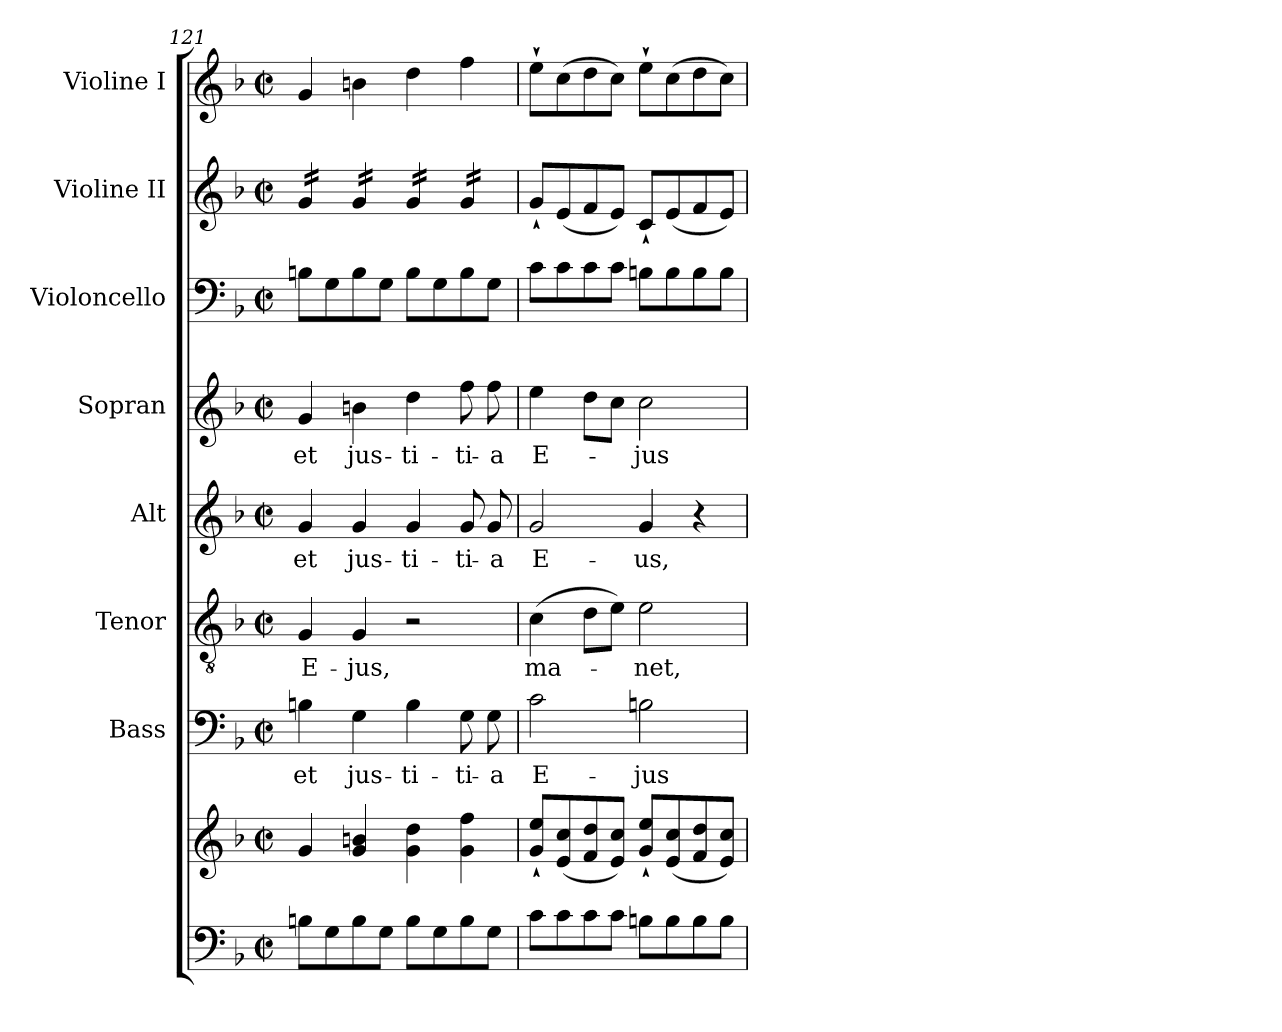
**kern	**kern	**kern	**text	**kern	**text	**kern	**text	**kern	**text	**kern	**kern	**kern
*part8	*part8	*part7	*part7	*part6	*part6	*part5	*part5	*part4	*part4	*part3	*part2	*part1
*staff9	*staff8	*staff7	*staff7	*staff6	*staff6	*staff5	*staff5	*staff4	*staff4	*staff3	*staff2	*staff1
*	*	*I"Bass	*	*I"Tenor	*	*I"Alt	*	*I"Sopran	*	*I"Violoncello	*I"Violine II	*I"Violine I
*	*	*I'B.	*	*I'T.	*	*I'A.	*	*I'S.	*	*I'Vc.	*I'Vl. II	*I'Vl. I
*clefF4	*clefG2	*clefF4	*	*clefGv2	*	*clefG2	*	*clefG2	*	*clefF4	*clefG2	*clefG2
*	*	*	*	*	*	*	*	*	*	*ITrd7c12	*	*
*k[b-]	*k[b-]	*k[b-]	*	*k[b-]	*	*k[b-]	*	*k[b-]	*	*k[b-]	*k[b-]	*k[b-]
*F:	*F:	*F:	*	*F:	*	*F:	*	*F:	*	*F:	*F:	*F:
*M2/2	*M2/2	*M2/2	*	*M2/2	*	*M2/2	*	*M2/2	*	*M2/2	*M2/2	*M2/2
*met(c|)	*met(c|)	*met(c|)	*	*met(c|)	*	*met(c|)	*	*met(c|)	*	*met(c|)	*met(c|)	*met(c|)
=121	=121	=121	=121	=121	=121	=121	=121	=121	=121	=121	=121	=121
!	!	!	!LO:LY:b	!	!LO:LY:b	!	!LO:LY:b	!	!LO:LY:b	!	!	!
*	*	*	*	*	*	*	*	*	*	*	*tremolo	*
8Bn\L	4g/	4Bn\	et	4G/	E-	4g/	et	4g/	et	8BBn\L	16g/LL	4g/
.	.	.	.	.	.	.	.	.	.	.	16g/	.
8G\	.	.	.	.	.	.	.	.	.	8GG\	16g/	.
.	.	.	.	.	.	.	.	.	.	.	16g/JJ	.
!	!	!	!LO:LY:b	!	!LO:LY:b	!	!LO:LY:b	!	!LO:LY:b	!	!	!
8B\	4g/ 4bn/	4G\	jus-	4G/	-jus,	4g/	jus-	4bn\	jus-	8BB\	16g/LL	4bn\
.	.	.	.	.	.	.	.	.	.	.	16g/	.
8G\J	.	.	.	.	.	.	.	.	.	8GG\J	16g/	.
.	.	.	.	.	.	.	.	.	.	.	16g/JJ	.
!	!	!	!LO:LY:b	!	!	!	!LO:LY:b	!	!LO:LY:b	!	!	!
8B\L	4g\ 4dd\	4B\	-ti-	2r	.	4g/	-ti-	4dd\	-ti-	8BB\L	16g/LL	4dd\
.	.	.	.	.	.	.	.	.	.	.	16g/	.
8G\	.	.	.	.	.	.	.	.	.	8GG\	16g/	.
.	.	.	.	.	.	.	.	.	.	.	16g/JJ	.
!	!	!	!LO:LY:b	!	!	!	!LO:LY:b	!	!LO:LY:b	!	!	!
8B\	4g\ 4ff\	8G\	-ti-	.	.	8g/	-ti-	8ff\	-ti-	8BB\	16g/LL	4ff\
.	.	.	.	.	.	.	.	.	.	.	16g/	.
!	!	!	!LO:LY:b	!	!	!	!LO:LY:b	!	!LO:LY:b	!	!	!
8G\J	.	8G\	-a	.	.	8g/	-a	8ff\	-a	8GG\J	16g/	.
.	.	.	.	.	.	.	.	.	.	.	16g/JJ	.
*	*	*	*	*	*	*	*	*	*	*	*Xtremolo	*
=122	=122	=122	=122	=122	=122	=122	=122	=122	=122	=122	=122	=122
!	!	!	!LO:LY:b	!	!LO:LY:b	!	!LO:LY:b	!	!LO:LY:b	!	!	!
8c\L	8g/`< 8ee/`<L	2c\	E-	(>4c\	ma-	2g/	E-	4ee\	E-	8C\L	8g`</L	8ee`>\L
8c\	(<8e/ 8cc/	.	.	.	.	.	.	.	.	8C\	(<8e/	(>8cc\
8c\	8f/ 8dd/	.	.	8d\L	.	.	.	8dd\L	.	8C\	8f/	8dd\
8c\J	8e/ 8cc/J)	.	.	8e\J)	.	.	.	8cc\J	.	8C\J	8e/J)	8cc\J)
!	!	!	!LO:LY:b	!	!LO:LY:b	!	!LO:LY:b	!	!LO:LY:b	!	!	!
8Bn\L	8g/`< 8ee/`<L	2Bn\	-jus	2e\	-net,	4g/	-us,	2cc\	-jus	8BBn\L	8c`</L	8ee`>\L
8B\	(<8e/ 8cc/	.	.	.	.	.	.	.	.	8BB\	(<8e/	(>8cc\
8B\	8f/ 8dd/	.	.	.	.	4r	.	.	.	8BB\	8f/	8dd\
8B\J	8e/ 8cc/J)	.	.	.	.	.	.	.	.	8BB\J	8e/J)	8cc\J)
=	=	=	=	=	=	=	=	=	=	=	=	=
*-	*-	*-	*-	*-	*-	*-	*-	*-	*-	*-	*-	*-
